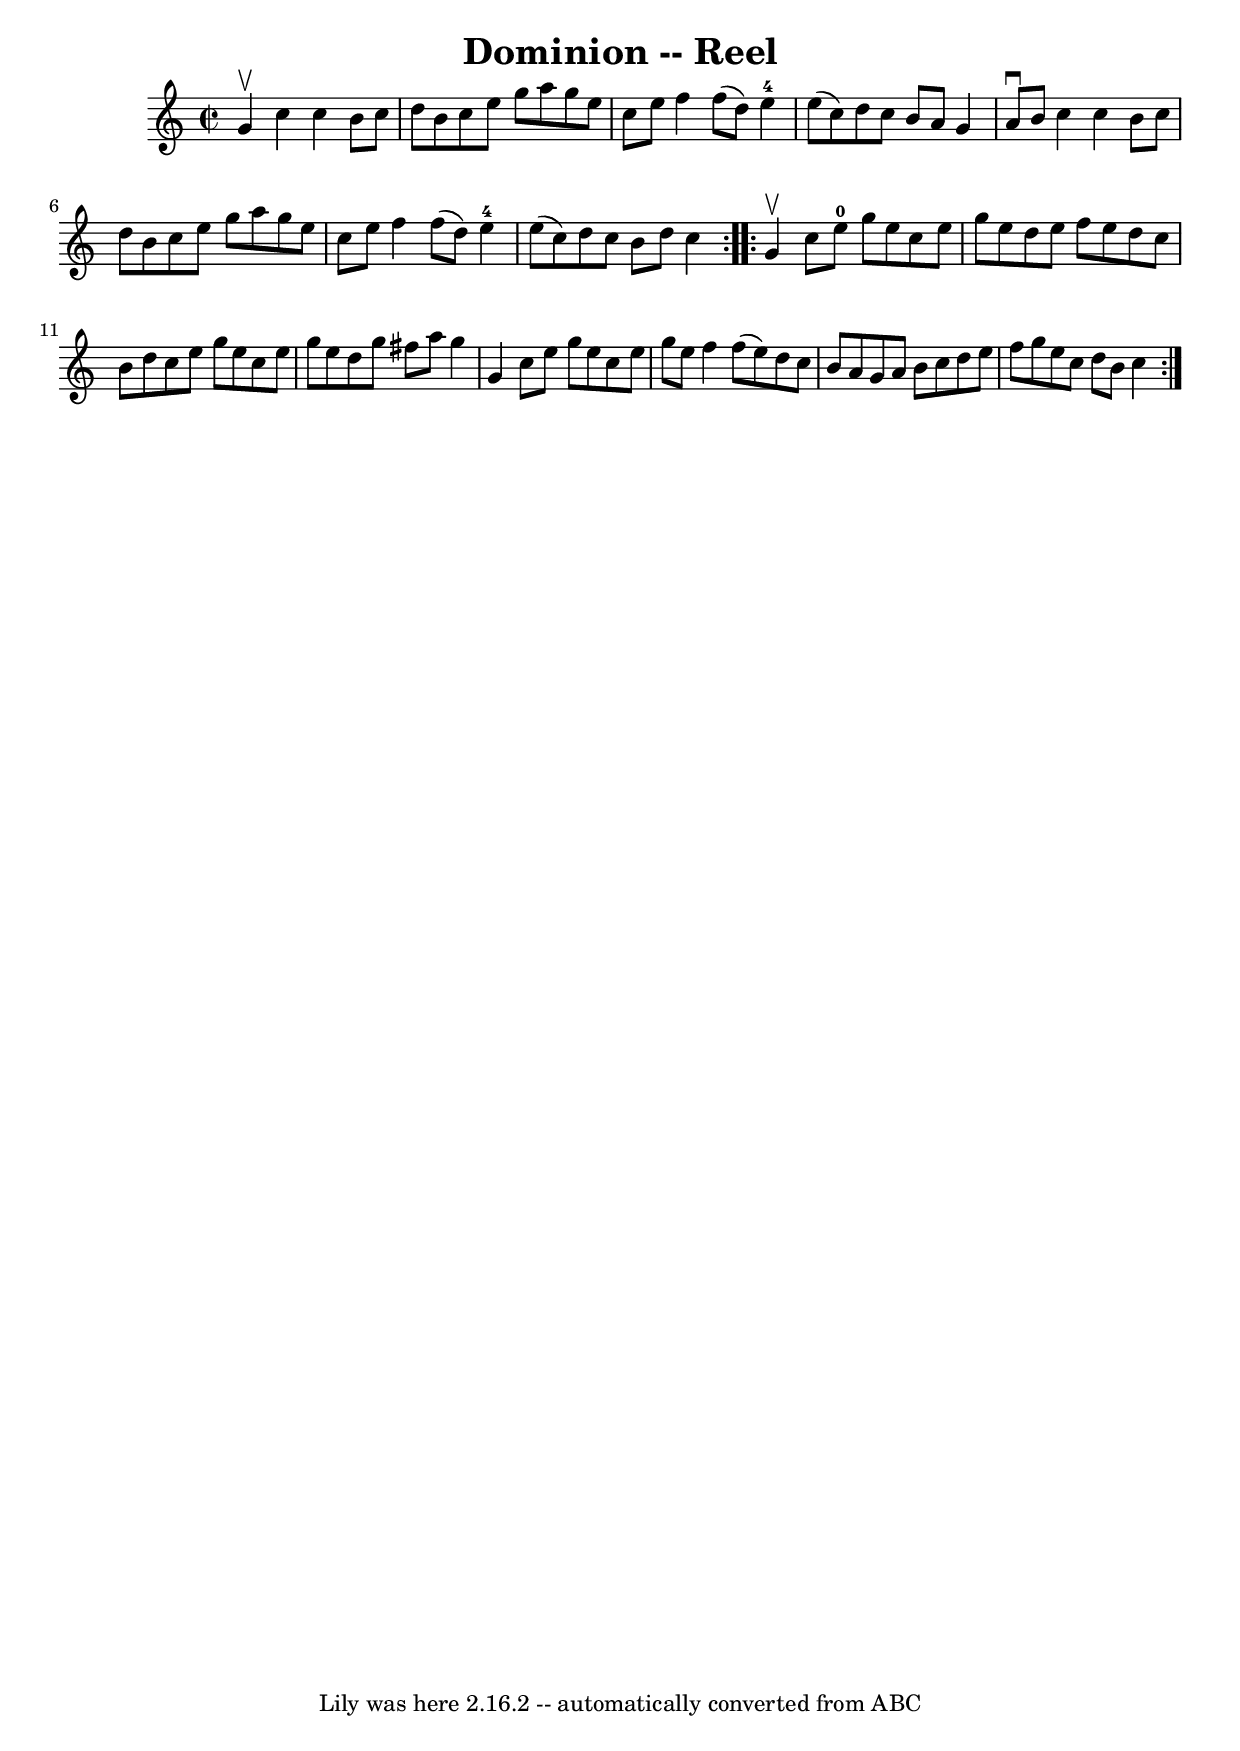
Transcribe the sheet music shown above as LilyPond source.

\version "2.7.40"
\include "Mammoth.ily"
\header {
	%% book = "Ryan's Mammoth Collection"
	crossRefNumber = "1"
	footnotes = "\\\\295"
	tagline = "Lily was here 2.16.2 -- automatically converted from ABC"
	title = "Dominion -- Reel"
}
voicedefault =  {
\set Score.defaultBarType = "empty"

\repeat volta 2 {
\override Staff.TimeSignature #'style = #'C
 \time 2/2 \key c \major g'4^\upbow |
 c''4 c''4 b'8 c''8 
 d''8 b'8    |
 c''8 e''8 g''8 a''8 g''8 e''8    
c''8 e''8    |
 f''4 f''8 (d''8) e''4-4 e''8 (
c''8)   |
 d''8 c''8 b'8 a'8 g'4 a'8^\downbow b'8  
  |
 c''4 c''4 b'8 c''8 d''8 b'8    |
 c''8    
e''8 g''8 a''8 g''8 e''8 c''8 e''8    |
 f''4 f''8 
(d''8) e''4-4 e''8 (c''8)   |
 d''8 c''8 b'8 
 d''8 c''4  }     \repeat volta 2 { g'4^\upbow |
 c''8    
e''8-0 g''8 e''8 c''8 e''8 g''8 e''8    |
 d''8    
e''8 f''8 e''8 d''8 c''8 b'8 d''8    |
 c''8 e''8  
 g''8 e''8 c''8 e''8 g''8 e''8    |
 d''8 g''8    
fis''8 a''8 g''4 g'4    |
 c''8 e''8 g''8 e''8    
c''8 e''8 g''8 e''8    |
 f''4 f''8 (e''8) d''8    
c''8 b'8 a'8    |
 g'8 a'8 b'8 c''8 d''8 e''8    
f''8 g''8    |
 e''8 c''8 d''8 b'8 c''4  }   
}

\score{
    <<

	\context Staff="default"
	{
	    \voicedefault 
	}

    >>
	\layout {
	}
	\midi {}
}
